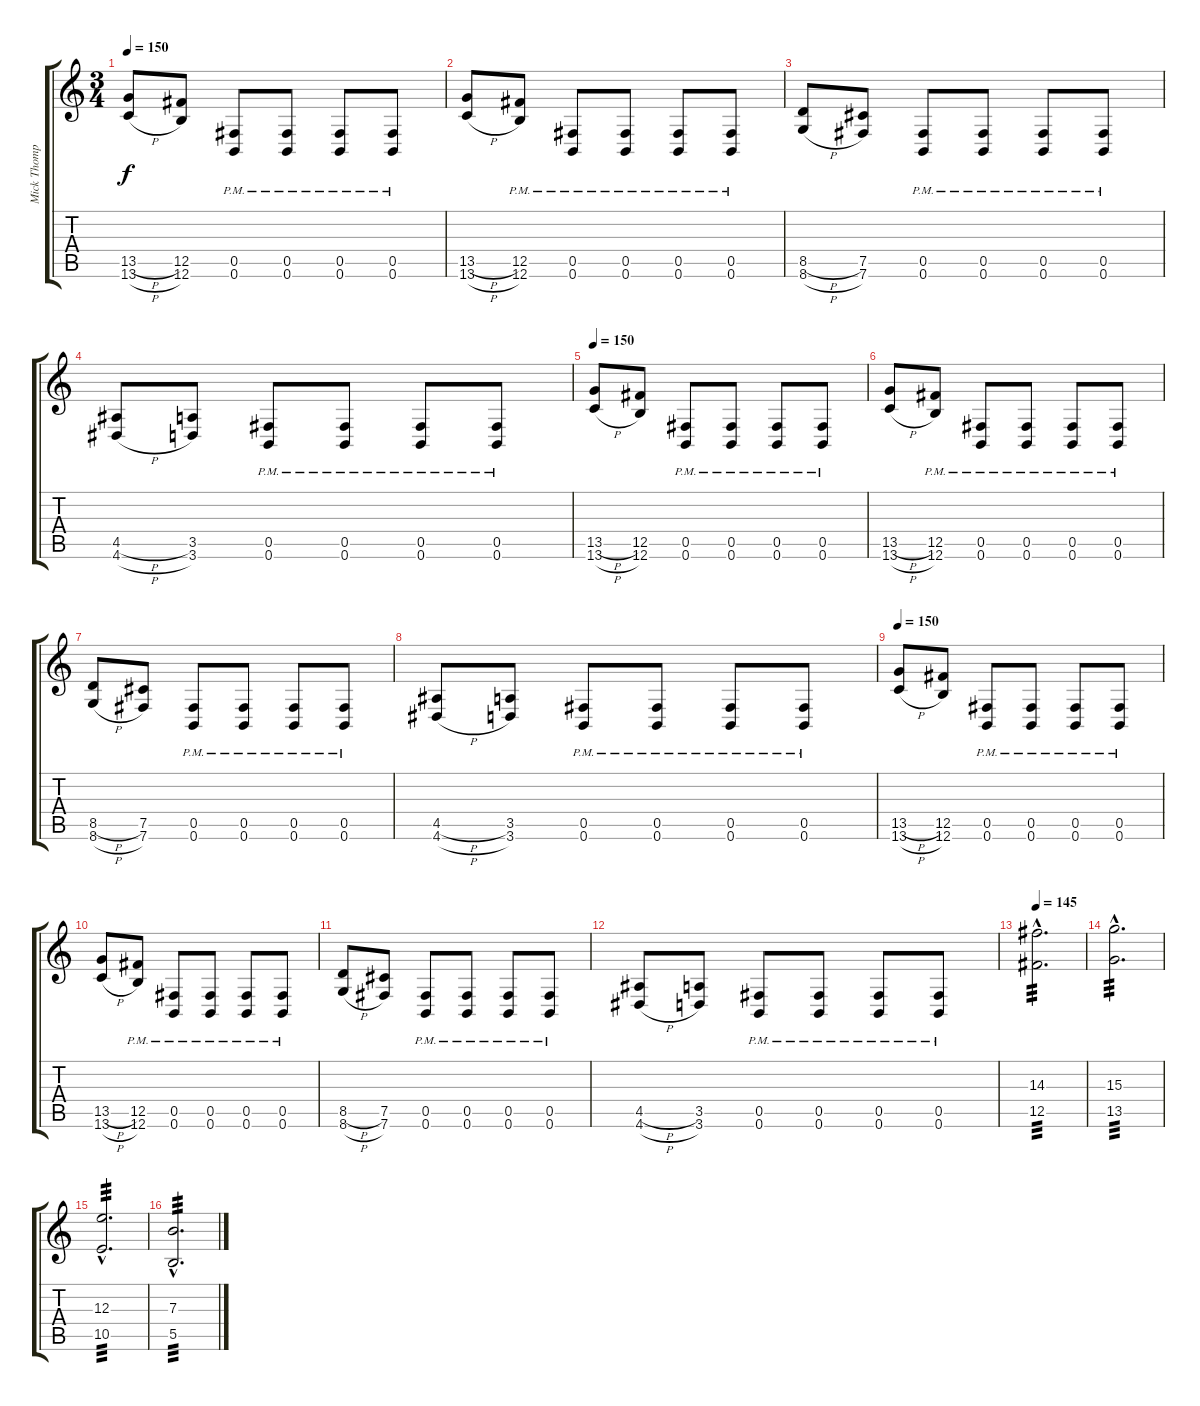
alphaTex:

\track ("Mick Thompson" "Mick Thomp") {instrument distortionguitar}
\staff {score tabs}
\tuning (Db4 Ab3 E3 B2 Gb2 B1) {hide}
\ts (3 4)
\tempo 150
\clef g2
\ks c
(13.5{h} 13.6{h}).8{dy f} (12.5 12.6).8 (0.5{pm} 0.6).8 (0.5{pm} 0.6).8 (0.5{pm} 0.6).8 (0.5{pm} 0.6).8 |
(13.5{h} 13.6{h}).8 (12.5{pm} 12.6).8 (0.5{pm} 0.6).8 (0.5{pm} 0.6).8 (0.5{pm} 0.6).8 (0.5{pm} 0.6).8 |
(8.5{h} 8.6{h}).8 (7.5 7.6).8 (0.5{pm} 0.6).8 (0.5{pm} 0.6).8 (0.5{pm} 0.6).8 (0.5{pm} 0.6).8 |
(4.5{h} 4.6{h}).8 (3.5 3.6).8 (0.5{pm} 0.6).8 (0.5{pm} 0.6).8 (0.5{pm} 0.6).8 (0.5{pm} 0.6).8 |
\tempo 150
(13.5{h} 13.6{h}).8 (12.5 12.6).8 (0.5{pm} 0.6).8 (0.5{pm} 0.6).8 (0.5{pm} 0.6).8 (0.5{pm} 0.6).8 |
(13.5{h} 13.6{h}).8 (12.5{pm} 12.6).8 (0.5{pm} 0.6).8 (0.5{pm} 0.6).8 (0.5{pm} 0.6).8 (0.5{pm} 0.6).8 |
(8.5{h} 8.6{h}).8 (7.5 7.6).8 (0.5{pm} 0.6).8 (0.5{pm} 0.6).8 (0.5{pm} 0.6).8 (0.5{pm} 0.6).8 |
(4.5{h} 4.6{h}).8 (3.5 3.6).8 (0.5{pm} 0.6).8 (0.5{pm} 0.6).8 (0.5{pm} 0.6).8 (0.5{pm} 0.6).8 |
\tempo 150
(13.5{h} 13.6{h}).8 (12.5 12.6).8 (0.5{pm} 0.6).8 (0.5{pm} 0.6).8 (0.5{pm} 0.6).8 (0.5{pm} 0.6).8 |
(13.5{h} 13.6{h}).8 (12.5{pm} 12.6).8 (0.5{pm} 0.6).8 (0.5{pm} 0.6).8 (0.5{pm} 0.6).8 (0.5{pm} 0.6).8 |
(8.5{h} 8.6{h}).8 (7.5 7.6).8 (0.5{pm} 0.6).8 (0.5{pm} 0.6).8 (0.5{pm} 0.6).8 (0.5{pm} 0.6).8 |
(4.5{h} 4.6{h}).8 (3.5 3.6).8 (0.5{pm} 0.6).8 (0.5{pm} 0.6).8 (0.5{pm} 0.6).8 (0.5{pm} 0.6).8 |
\tempo 145
(14.3{hac} 12.5{hac}).2{d tp 3} |
(15.3{hac} 13.5{hac}).2{d tp 3} |
(12.3{hac} 10.5{hac}).2{d tp 3} |
(7.3{hac} 5.5{hac}).2{d tp 3}
